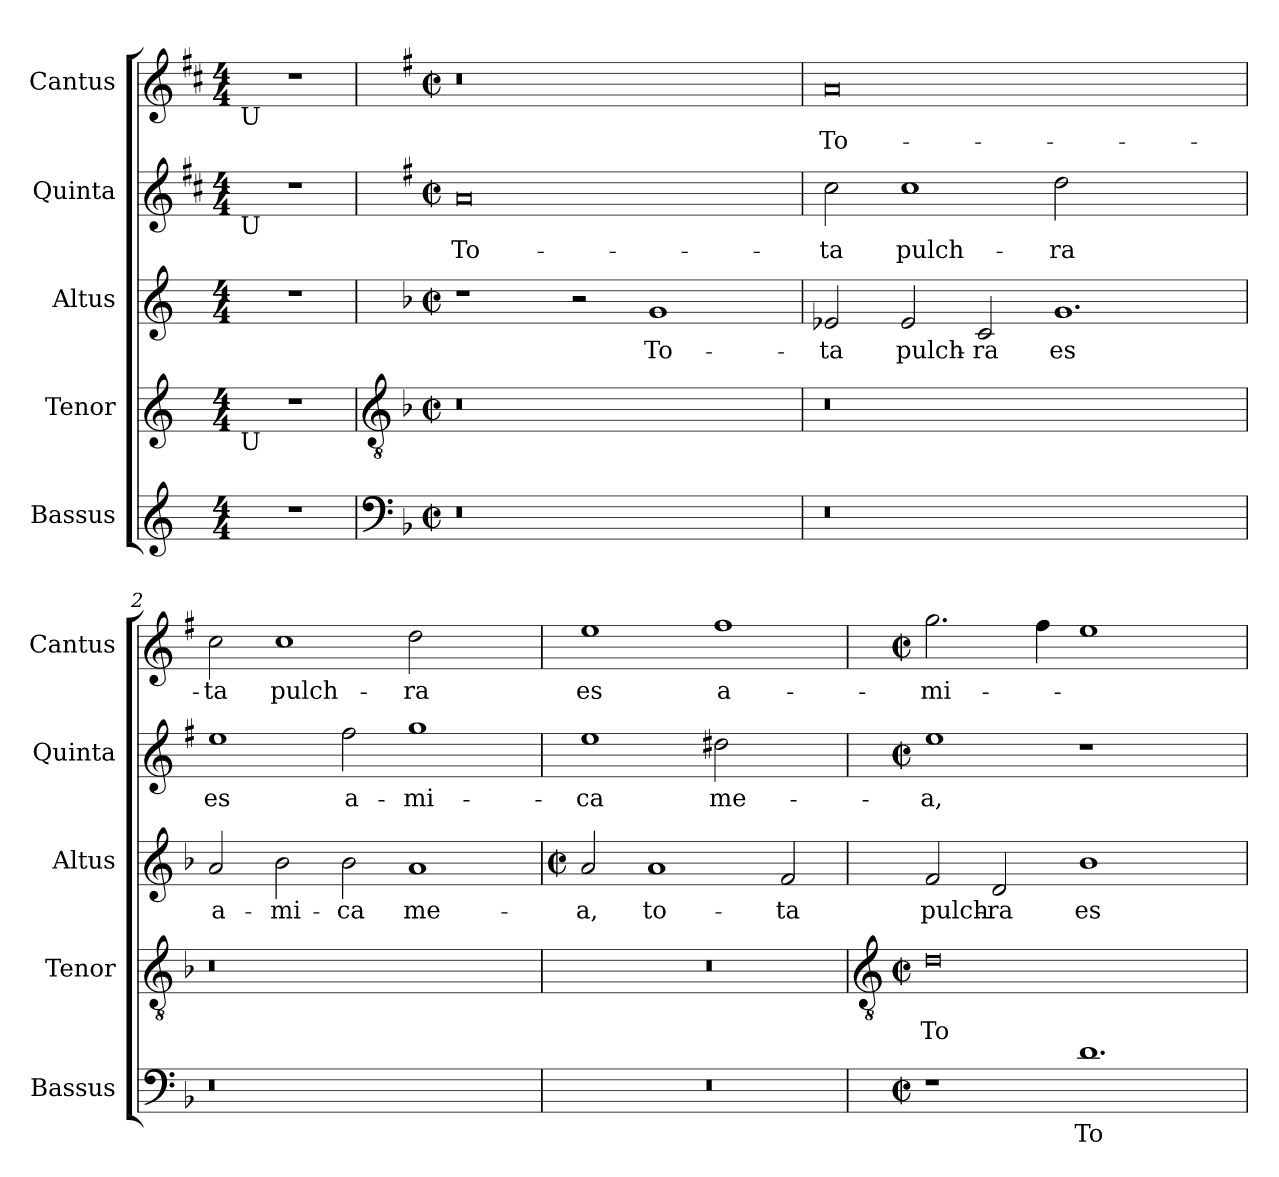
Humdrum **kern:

**kern	**text	**kern	**text	**kern	**text	**kern	**text	**kern	**text
*part5	*part5	*part4	*part4	*part3	*part3	*part2	*part2	*part1	*part1
*staff5	*staff5	*staff4	*staff4	*staff3	*staff3	*staff2	*staff2	*staff1	*staff1
*I"Bassus	*	*I"Tenor	*	*I"Altus	*	*I"Quinta	*	*I"Cantus	*
*I'Bassus	*	*I'Tenor	*	*I'Altus	*	*I'Quinta	*	*I'Cantus	*
*clefG2	*	*clefG2	*	*clefG2	*	*clefG2	*	*clefG2	*
*	*	*	*	*	*	*ITrd1c2	*	*ITrd1c2	*
*k[]	*	*k[]	*	*k[]	*	*k[]	*	*k[]	*
*C:	*	*C:	*	*C:	*	*C:	*	*C:	*
*M4/4	*	*M4/4	*	*M4/4	*	*M4/4	*	*M4/4	*
=	=	=	=	=	=	=	=	=	=
!	!	!	!	!	!	!	!	!LO:TX:b:t=U	!
!	!	!	!	!	!	!LO:TX:b:t=U	!	!	!
!	!	!LO:TX:b:t=U	!	!	!	!	!	!	!
1r	.	1r	.	1r	.	1r	.	1r	.
!!LO:LB:g=z
=1	=1	=1	=1	=1	=1	=1	=1	=1	=1
*clefF4	*	*clefGv2	*	*	*	*	*	*	*
*k[b-]	*	*k[b-]	*	*k[b-]	*	*k[b-]	*	*k[b-]	*
*F:	*	*F:	*	*F:	*	*F:	*	*F:	*
*M4/2	*	*M4/2	*	*M4/2	*	*M4/2	*	*M4/2	*
*met(c|)	*	*met(c|)	*	*met(c|)	*	*met(c|)	*	*met(c|)	*
!	!	!	!	!	!	!	!LO:LY:b	!	!
*	*	*	*	*	*	*	*	*^	*
0r	.	0r	.	1r	.	0g	To-	0r	1ryy	.
.	.	.	.	2r	.	.	.	.	2ryy	.
!	!	!	!	!	!LO:LY:b	!	!	!	!	!
.	.	.	.	1g	To-	.	.	.	2ryy	.
2ryy	.	2ryy	.	.	.	2ryy	.	2ryy	2ryy	.
=1A	=1A	=1A	=1A	=1A	=1A	=1A	=1A	=1A	=1A	=1A
!	!	!	!	!	!LO:LY:b	!	!LO:LY:b	!	!	!LO:LY:b
0r	.	0r	.	2e-X	-ta	2b-	-ta	0g	1ryy	To-
!	!	!	!	!	!LO:LY:b	!	!LO:LY:b	!	!	!
.	.	.	.	2e-	pulch-	1b-	pulch-	.	.	.
!	!	!	!	!	!LO:LY:b	!	!	!	!	!
.	.	.	.	2c	-ra	.	.	.	0ryy	.
!	!	!	!	!	!LO:LY:b	!	!LO:LY:b	!	!	!
.	.	.	.	1.g	es	2cc	-ra	.	.	.
1ryy	.	1ryy	.	.	.	1ryy	.	1ryy	.	.
=2A	=2A	=2A	=2A	=2A	=2A	=2A	=2A	=2A	=2A	=2A
!	!	!	!	!	!LO:LY:b	!	!LO:LY:b	!	!	!LO:LY:b
0r	.	0r	.	2a	a-	1dd	es	2b-	2ryy	-ta
!	!	!	!	!	!LO:LY:b	!	!	!	!	!LO:LY:b
.	.	.	.	2b-	-mi-	.	.	1b-	0ryy	pulch-
!	!	!	!	!	!LO:LY:b	!	!LO:LY:b	!	!	!
.	.	.	.	2b-	-ca	2ee	a-	.	.	.
!	!	!	!	!	!LO:LY:b	!	!LO:LY:b	!	!	!LO:LY:b
.	.	.	.	1a	me-	1ff	-mi-	2cc	.	-ra
2ryy	.	2ryy	.	.	.	.	.	2ryy	.	.
!!LO:LB:g=z	!!
=3A	=3A	=3A	=3A	=3A	=3A	=3A	=3A	=3A	=3A	=3A
*	*	*	*	*M4/2	*	*	*	*	*	*
*	*	*	*	*met(c|)	*	*	*	*	*	*
!	!	!	!	!	!LO:LY:b	!	!LO:LY:b	!	!	!LO:LY:b
0r	.	0r	.	2a	-a,	1dd	-ca	1dd	0ryy	es
!	!	!	!	!	!LO:LY:b	!	!	!	!	!
.	.	.	.	1a	to-	.	.	.	.	.
!	!	!	!	!	!	!	!LO:LY:b	!	!	!LO:LY:b
.	.	.	.	.	.	2cc#X	me-	1ee	.	a-
!	!	!	!	!	!LO:LY:b	!	!	!	!	!
.	.	.	.	2f	-ta	2ryy	.	.	.	.
*	*	*	*	*	*	*	*	*v	*v	*
!!LO:LB:g=z
=4	=4	=4	=4	=4	=4	=4	=4	=4	=4
*	*	*clefGv2	*	*	*	*	*	*	*
*M4/2	*	*M4/2	*	*	*	*M4/2	*	*M4/2	*
*met(c|)	*	*met(c|)	*	*	*	*met(c|)	*	*met(c|)	*
!	!	!	!LO:LY:b	!	!LO:LY:b	!	!LO:LY:b	!	!LO:LY:b
1r	.	0d	To-	2f	pulch-	1dd	-a,	2.ff	-mi-
!	!	!	!	!	!LO:LY:b	!	!	!	!
.	.	.	.	2d	-ra	.	.	.	.
.	.	.	.	.	.	.	.	4ee	.
!	!LO:LY:b	!	!	!	!LO:LY:b	!	!	!	!
1.d	To-	.	.	1b-	es	1r	.	1dd	.
.	.	2ryy	.	2ryy	.	2ryy	.	2ryy	.
=	=	=	=	=	=	=	=	=	=
*-	*-	*-	*-	*-	*-	*-	*-	*-	*-
